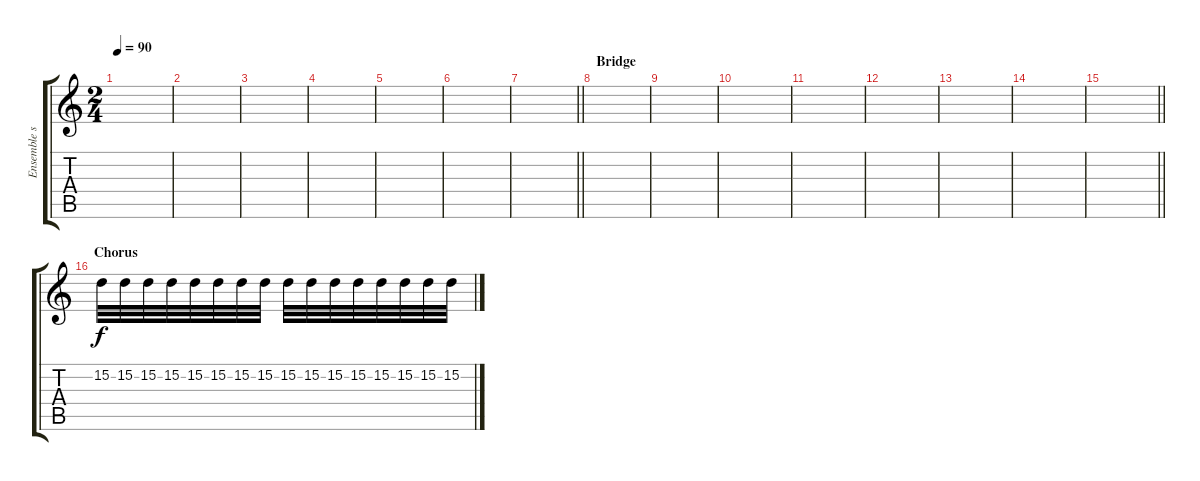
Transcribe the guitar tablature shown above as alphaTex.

\track ("Ensemble string" "Ensemble s") {instrument stringensemble1}
\staff {score tabs}
\tuning (E4 B3 G3 D3 A2 E2) {hide}
\ts (2 4)
\tempo 90
\clef g2
\ks c
|
|
|
|
|
|
\barLineRight lightlight
|
\section ("" "Bridge")
|
|
|
|
|
|
|
\barLineRight lightlight
|
\section ("" "Chorus")
15.2.32 15.2.32 15.2.32 15.2.32 15.2.32 15.2.32 15.2.32 15.2.32 15.2.32 15.2.32 15.2.32 15.2.32 15.2.32 15.2.32 15.2.32 15.2.32
